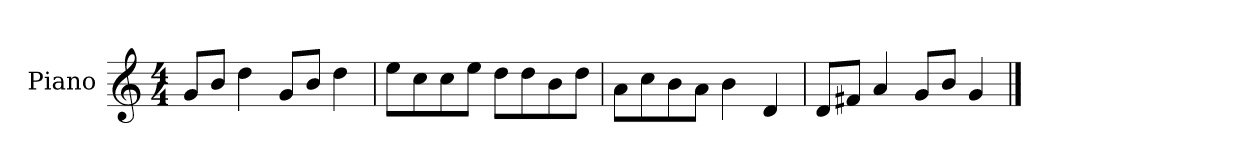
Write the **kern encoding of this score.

**kern
*part1
*staff1
*I"Piano
*I'P-no
*clefG2
*k[]
*M4/4
*MM90
=1
8g/L
8b/J
4dd\
8g/L
8b/J
4dd\
=2
8ee\L
8cc\
8cc\
8ee\J
8dd\L
8dd\
8b\
8dd\J
=3
8a\L
8cc\
8b\
8a\J
4b\
4d/
=4
8d/L
8f#X/J
4a/
8g/L
8b/J
4g/
==
*-
